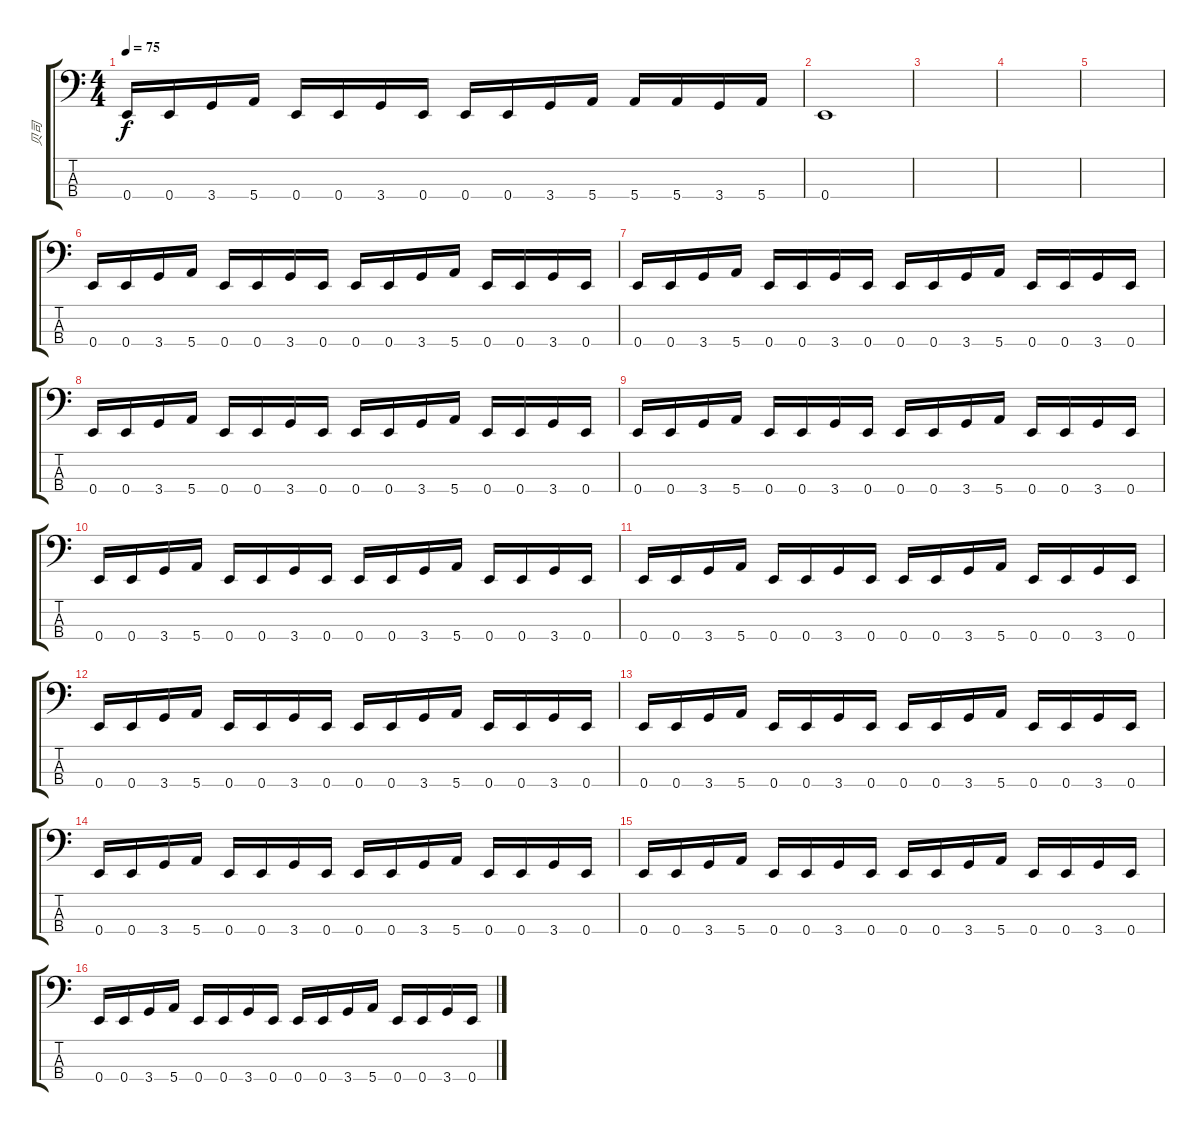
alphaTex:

\track ("贝司" "贝司") {instrument electricbassfinger}
\staff {score tabs}
\tuning (G2 D2 A1 E1) {hide}
\ts (4 4)
\tempo 75
\clef f4
\ks c
0.4.16{dy f} 0.4.16 3.4.16 5.4.16 0.4.16 0.4.16 3.4.16 0.4.16 0.4.16 0.4.16 3.4.16 5.4.16 5.4.16 5.4.16 3.4.16 5.4.16 |
0.4.1 |
|
|
|
0.4.16 0.4.16 3.4.16 5.4.16 0.4.16 0.4.16 3.4.16 0.4.16 0.4.16 0.4.16 3.4.16 5.4.16 0.4.16 0.4.16 3.4.16 0.4.16 |
0.4.16 0.4.16 3.4.16 5.4.16 0.4.16 0.4.16 3.4.16 0.4.16 0.4.16 0.4.16 3.4.16 5.4.16 0.4.16 0.4.16 3.4.16 0.4.16 |
0.4.16 0.4.16 3.4.16 5.4.16 0.4.16 0.4.16 3.4.16 0.4.16 0.4.16 0.4.16 3.4.16 5.4.16 0.4.16 0.4.16 3.4.16 0.4.16 |
0.4.16 0.4.16 3.4.16 5.4.16 0.4.16 0.4.16 3.4.16 0.4.16 0.4.16 0.4.16 3.4.16 5.4.16 0.4.16 0.4.16 3.4.16 0.4.16 |
0.4.16 0.4.16 3.4.16 5.4.16 0.4.16 0.4.16 3.4.16 0.4.16 0.4.16 0.4.16 3.4.16 5.4.16 0.4.16 0.4.16 3.4.16 0.4.16 |
0.4.16 0.4.16 3.4.16 5.4.16 0.4.16 0.4.16 3.4.16 0.4.16 0.4.16 0.4.16 3.4.16 5.4.16 0.4.16 0.4.16 3.4.16 0.4.16 |
0.4.16 0.4.16 3.4.16 5.4.16 0.4.16 0.4.16 3.4.16 0.4.16 0.4.16 0.4.16 3.4.16 5.4.16 0.4.16 0.4.16 3.4.16 0.4.16 |
0.4.16 0.4.16 3.4.16 5.4.16 0.4.16 0.4.16 3.4.16 0.4.16 0.4.16 0.4.16 3.4.16 5.4.16 0.4.16 0.4.16 3.4.16 0.4.16 |
0.4.16 0.4.16 3.4.16 5.4.16 0.4.16 0.4.16 3.4.16 0.4.16 0.4.16 0.4.16 3.4.16 5.4.16 0.4.16 0.4.16 3.4.16 0.4.16 |
0.4.16 0.4.16 3.4.16 5.4.16 0.4.16 0.4.16 3.4.16 0.4.16 0.4.16 0.4.16 3.4.16 5.4.16 0.4.16 0.4.16 3.4.16 0.4.16 |
0.4.16 0.4.16 3.4.16 5.4.16 0.4.16 0.4.16 3.4.16 0.4.16 0.4.16 0.4.16 3.4.16 5.4.16 0.4.16 0.4.16 3.4.16 0.4.16
